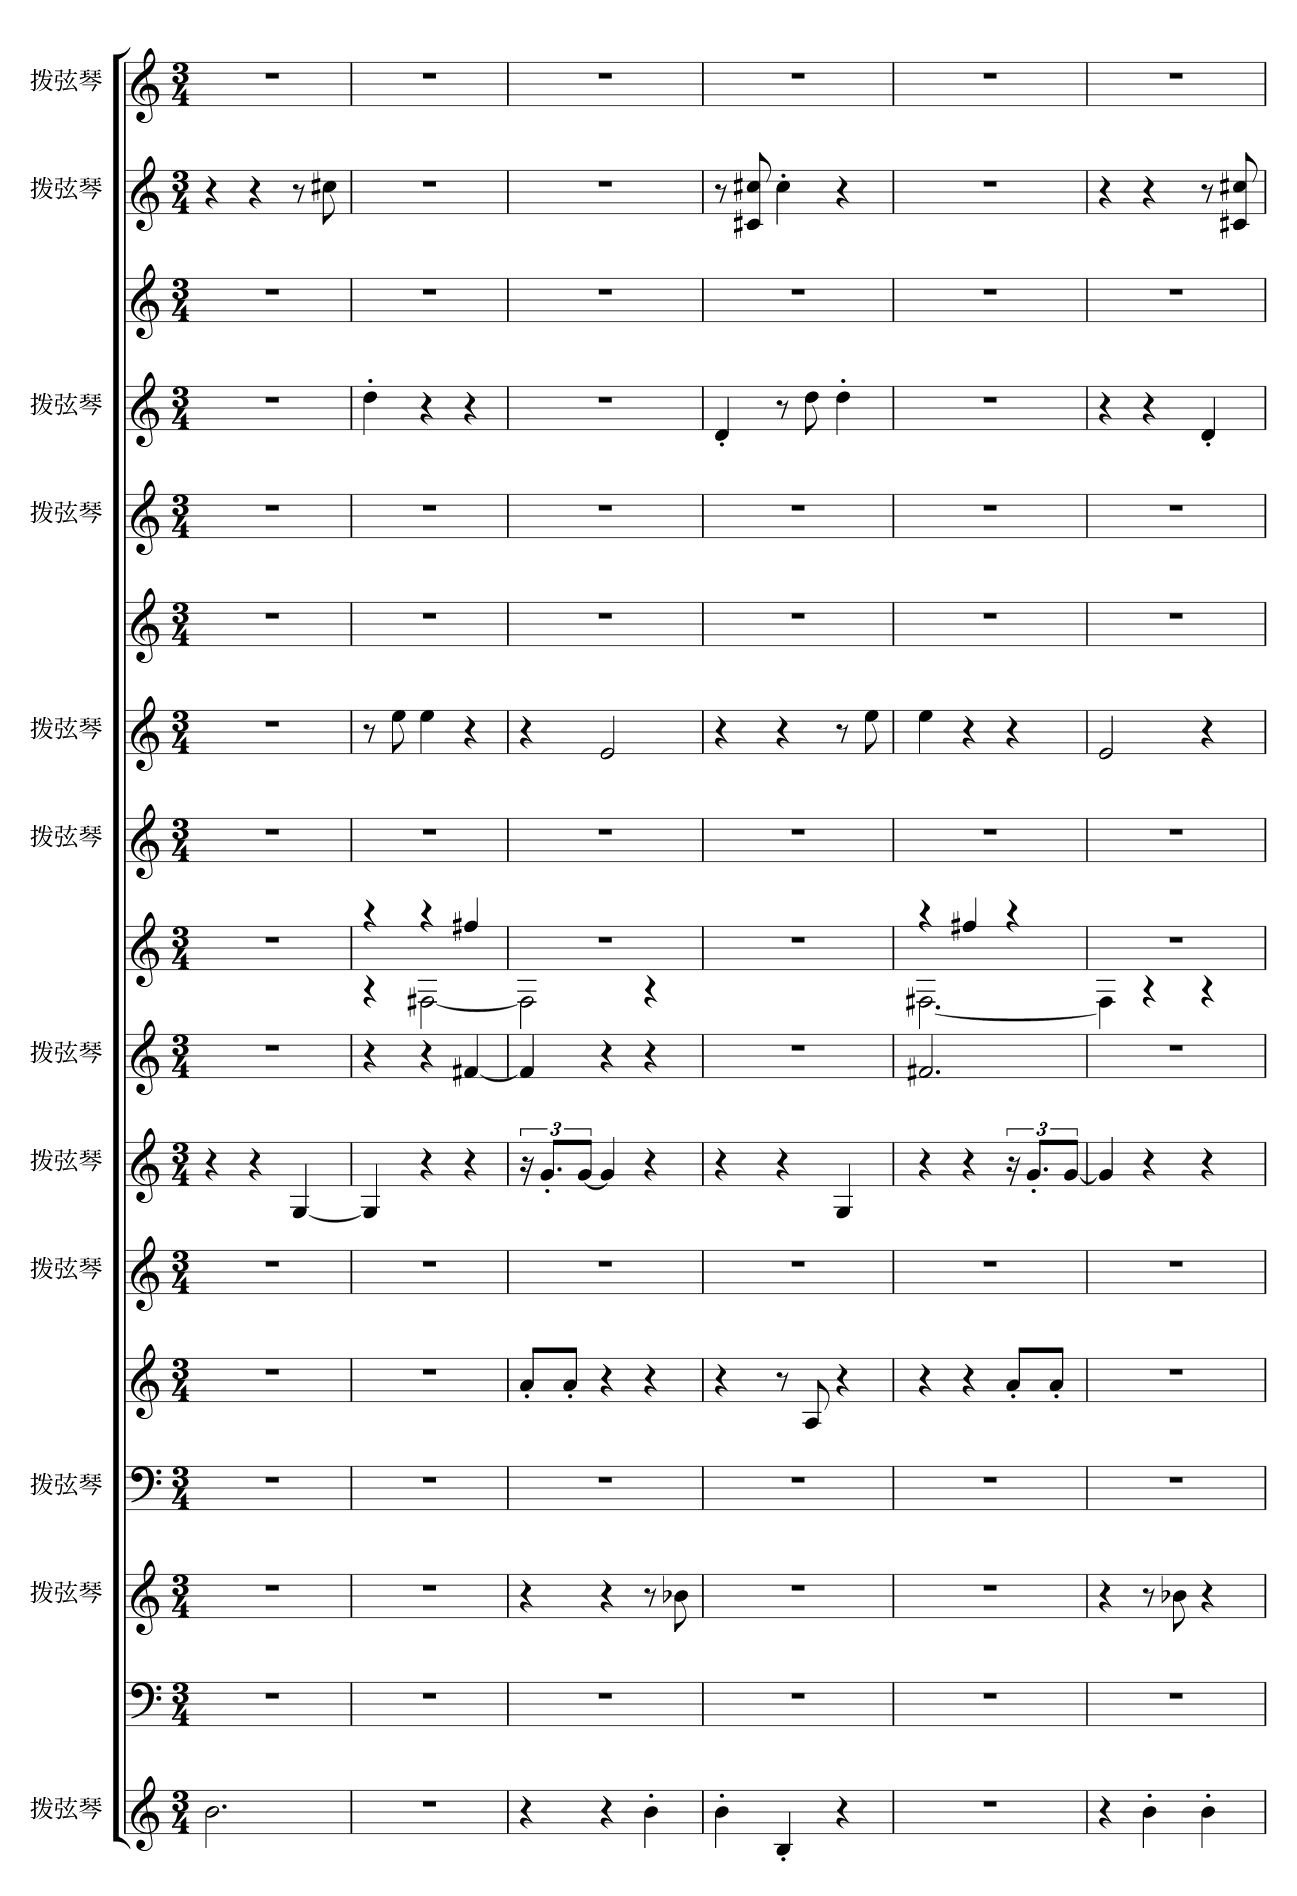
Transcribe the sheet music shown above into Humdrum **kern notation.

**kern	**kern	**kern	**kern	**kern	**kern	**kern	**kern	**kern	**kern	**kern	**kern	**kern	**kern	**kern	**kern	**kern
*part12	*part12	*part11	*part10	*part10	*part9	*part8	*part7	*part7	*part6	*part5	*part5	*part4	*part3	*part3	*part2	*part1
*staff17	*staff16	*staff15	*staff14	*staff13	*staff12	*staff11	*staff10	*staff9	*staff8	*staff7	*staff6	*staff5	*staff4	*staff3	*staff2	*staff1
*I"拨弦琴	*	*I"拨弦琴	*I"拨弦琴	*	*I"拨弦琴	*I"拨弦琴	*I"拨弦琴	*	*I"拨弦琴	*I"拨弦琴	*	*I"拨弦琴	*I"拨弦琴	*	*I"拨弦琴	*I"拨弦琴
*clefG2	*clefF4	*clefG2	*clefF4	*clefG2	*clefG2	*clefG2	*clefG2	*clefG2	*clefG2	*clefG2	*clefG2	*clefG2	*clefG2	*clefG2	*clefG2	*clefG2
*k[]	*k[]	*k[]	*k[]	*k[]	*k[]	*k[]	*k[]	*k[]	*k[]	*k[]	*k[]	*k[]	*k[]	*k[]	*k[]	*k[]
*M3/4	*M3/4	*M3/4	*M3/4	*M3/4	*M3/4	*M3/4	*M3/4	*M3/4	*M3/4	*M3/4	*M3/4	*M3/4	*M3/4	*M3/4	*M3/4	*M3/4
*MM170	*MM170	*MM170	*MM170	*MM170	*MM170	*MM170	*MM170	*MM170	*MM170	*MM170	*MM170	*MM170	*MM170	*MM170	*MM170	*MM170
=1	=1	=1	=1	=1	=1	=1	=1	=1	=1	=1	=1	=1	=1	=1	=1	=1
2.b\	2.r	2.r	2.r	2.r	2.r	4r	2.r	2.r	2.r	2.r	2.r	2.r	2.r	2.r	4r	2.r
.	.	.	.	.	.	4r	.	.	.	.	.	.	.	.	4r	.
.	.	.	.	.	.	[4G/	.	.	.	.	.	.	.	.	8r	.
.	.	.	.	.	.	.	.	.	.	.	.	.	.	.	8cc#X\	.
=2	=2	=2	=2	=2	=2	=2	=2	=2	=2	=2	=2	=2	=2	=2	=2	=2
*	*	*	*	*	*	*	*	*^	*	*	*	*	*	*	*	*
2.r	2.r	2.r	2.r	2.r	2.r	4G/]	4r	4r	4r	2.r	8r	2.r	2.r	4dd'\	2.r	2.r	2.r
.	.	.	.	.	.	.	.	.	.	.	8ee\	.	.	.	.	.	.
.	.	.	.	.	.	4r	4r	4r	[2F#X\	.	4ee\	.	.	4r	.	.	.
.	.	.	.	.	.	4r	[4f#X/	4ff#X/	.	.	4r	.	.	4r	.	.	.
=3	=3	=3	=3	=3	=3	=3	=3	=3	=3	=3	=3	=3	=3	=3	=3	=3	=3
4r	2.r	4r	2.r	8a'/L	2.r	24r	4f#/]	2.r	2F#\]	2.r	4r	2.r	2.r	2.r	2.r	2.r	2.r
.	.	.	.	.	.	12.g'/L	.	.	.	.	.	.	.	.	.	.	.
.	.	.	.	8a'/J	.	.	.	.	.	.	.	.	.	.	.	.	.
.	.	.	.	.	.	[12g/J	.	.	.	.	.	.	.	.	.	.	.
4r	.	4r	.	4r	.	4g/]	4r	.	.	.	2e/	.	.	.	.	.	.
4b'\	.	8r	.	4r	.	4r	4r	.	4r	.	.	.	.	.	.	.	.
.	.	8b-X\	.	.	.	.	.	.	.	.	.	.	.	.	.	.	.
*	*	*	*	*	*	*	*	*v	*v	*	*	*	*	*	*	*	*
=4	=4	=4	=4	=4	=4	=4	=4	=4	=4	=4	=4	=4	=4	=4	=4	=4
4b'\	2.r	2.r	2.r	4r	2.r	4r	2.r	2.r	2.r	4r	2.r	2.r	4d'/	2.r	8r	2.r
.	.	.	.	.	.	.	.	.	.	.	.	.	.	.	8c#X/ 8cc#X/	.
4B'/	.	.	.	8r	.	4r	.	.	.	4r	.	.	8r	.	4cc#'\	.
.	.	.	.	8A/	.	.	.	.	.	.	.	.	8dd\	.	.	.
4r	.	.	.	4r	.	4G/	.	.	.	8r	.	.	4dd'\	.	4r	.
.	.	.	.	.	.	.	.	.	.	8ee\	.	.	.	.	.	.
=5	=5	=5	=5	=5	=5	=5	=5	=5	=5	=5	=5	=5	=5	=5	=5	=5
*	*	*	*	*	*	*	*	*^	*	*	*	*	*	*	*	*
2.r	2.r	2.r	2.r	4r	2.r	4r	2.f#X/	4r	[2.F#X\	2.r	4ee\	2.r	2.r	2.r	2.r	2.r	2.r
.	.	.	.	4r	.	4r	.	4ff#X/	.	.	4r	.	.	.	.	.	.
.	.	.	.	8a'/L	.	24r	.	4r	.	.	4r	.	.	.	.	.	.
.	.	.	.	.	.	12.g'/L	.	.	.	.	.	.	.	.	.	.	.
.	.	.	.	8a'/J	.	.	.	.	.	.	.	.	.	.	.	.	.
.	.	.	.	.	.	[12g/J	.	.	.	.	.	.	.	.	.	.	.
!!LO:PB:g=z
=6	=6	=6	=6	=6	=6	=6	=6	=6	=6	=6	=6	=6	=6	=6	=6	=6	=6
4r	2.r	4r	2.r	2.r	2.r	4g/]	2.r	2.r	4F#\]	2.r	2e/	2.r	2.r	4r	2.r	4r	2.r
4b'\	.	8r	.	.	.	4r	.	.	4r	.	.	.	.	4r	.	4r	.
.	.	8b-X\	.	.	.	.	.	.	.	.	.	.	.	.	.	.	.
4b'\	.	4r	.	.	.	4r	.	.	4r	.	4r	.	.	4d'/	.	8r	.
.	.	.	.	.	.	.	.	.	.	.	.	.	.	.	.	8c#X/ 8cc#X/	.
*	*	*	*	*	*	*	*	*v	*v	*	*	*	*	*	*	*	*
=	=	=	=	=	=	=	=	=	=	=	=	=	=	=	=	=
*-	*-	*-	*-	*-	*-	*-	*-	*-	*-	*-	*-	*-	*-	*-	*-	*-
